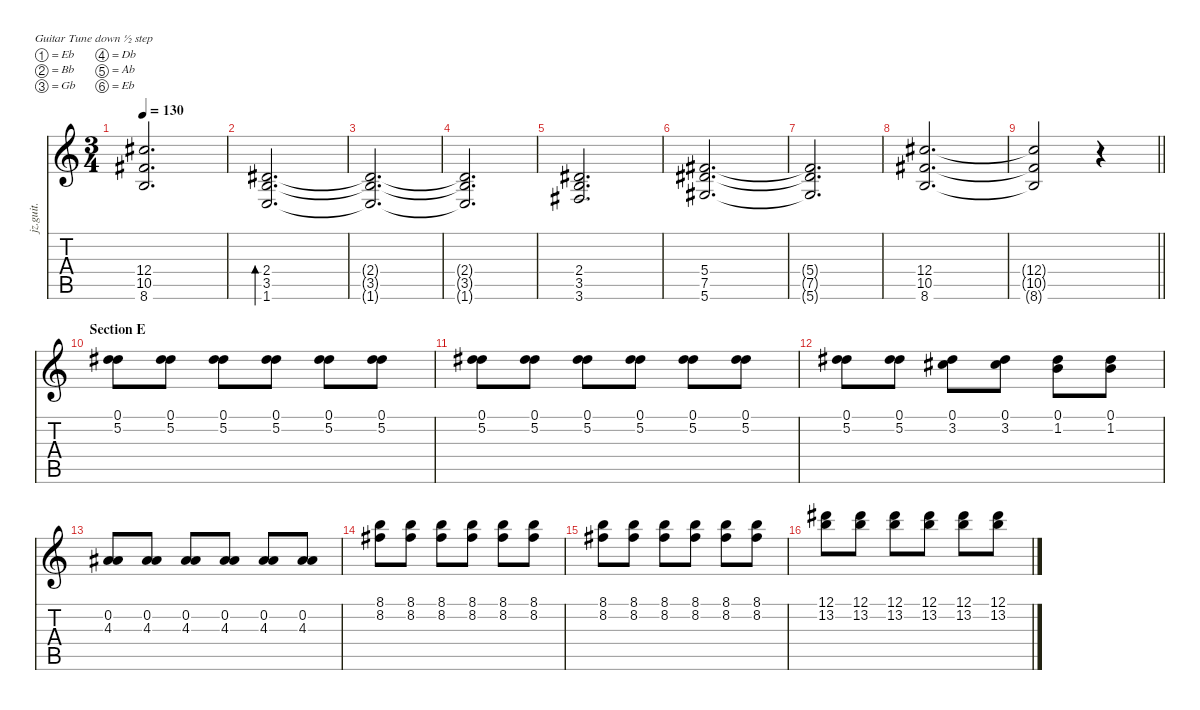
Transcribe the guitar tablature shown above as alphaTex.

\defaultSystemsLayout 4
\hideDynamics
\bracketExtendMode nobrackets
\otherSystemsTrackNameOrientation horizontal
\track ("Track 1" "jz.guit.") {instrument electricguitarjazz}
\staff {score tabs}
\tuning (Eb4 Bb3 Gb3 Db3 Ab2 Eb2)
\ts (3 4)
\tempo 130
\clef g2
\ks c
(12.4{t acc #} 10.5{t acc #} 8.6{t}).2{d dy f beam Up} |
(2.4{acc #} 3.5 1.6).2{d bd 60 beam Up} |
(2.4{t acc #} 3.5{t} 1.6{t}).2{d beam Up} |
(2.4{t acc #} 3.5{t} 1.6{t}).2{d beam Up} |
(2.4{acc #} 3.5 3.6{acc #}).2{d beam Up} |
(5.4{acc #} 7.5{acc #} 5.6{acc #}).2{d beam Up} |
(5.4{t acc #} 7.5{t acc #} 5.6{t acc #}).2{d beam Up} |
(12.4{acc #} 10.5{acc #} 8.6).2{d beam Up} |
\barLineRight lightlight
(12.4{t acc #} 10.5{t acc #} 8.6{t}).2{beam Up} r.4{beam Up} |
\section ("" "Section E")
(0.1{acc #} 5.2{acc #}).8{beam Down} (0.1{acc #} 5.2{acc #}).8{beam Down} (0.1{acc #} 5.2{acc #}).8{beam Down} (0.1{acc #} 5.2{acc #}).8{beam Down} (0.1{acc #} 5.2{acc #}).8{beam Down} (0.1{acc #} 5.2{acc #}).8{beam Down} |
(0.1{acc #} 5.2{acc #}).8{beam Down} (0.1{acc #} 5.2{acc #}).8{beam Down} (0.1{acc #} 5.2{acc #}).8{beam Down} (0.1{acc #} 5.2{acc #}).8{beam Down} (0.1{acc #} 5.2{acc #}).8{beam Down} (0.1{acc #} 5.2{acc #}).8{beam Down} |
(0.1{acc #} 5.2{acc #}).8{beam Down} (0.1{acc #} 5.2{acc #}).8{beam Down} (0.1{acc #} 3.2{acc #}).8{beam Down} (0.1{acc #} 3.2{acc #}).8{beam Down} (0.1{acc #} 1.2).8{beam Down} (0.1{acc #} 1.2).8{beam Down} |
(0.2{acc #} 4.3{acc #}).8{beam Up} (0.2{acc #} 4.3{acc #}).8{beam Up} (0.2{acc #} 4.3{acc #}).8{beam Up} (0.2{acc #} 4.3{acc #}).8{beam Up} (0.2{acc #} 4.3{acc #}).8{beam Up} (0.2{acc #} 4.3{acc #}).8{beam Up} |
(8.2{acc #} 8.1).8{beam Down} (8.2{acc #} 8.1).8{beam Down} (8.2{acc #} 8.1).8{beam Down} (8.2{acc #} 8.1).8{beam Down} (8.2{acc #} 8.1).8{beam Down} (8.2{acc #} 8.1).8{beam Down} |
(8.2{acc #} 8.1).8{beam Down} (8.2{acc #} 8.1).8{beam Down} (8.2{acc #} 8.1).8{beam Down} (8.2{acc #} 8.1).8{beam Down} (8.2{acc #} 8.1).8{beam Down} (8.2{acc #} 8.1).8{beam Down} |
(12.1{acc #} 13.2).8{beam Down} (12.1{acc #} 13.2).8{beam Down} (12.1{acc #} 13.2).8{beam Down} (12.1{acc #} 13.2).8{beam Down} (12.1{acc #} 13.2).8{beam Down} (12.1{acc #} 13.2).8{beam Down}
